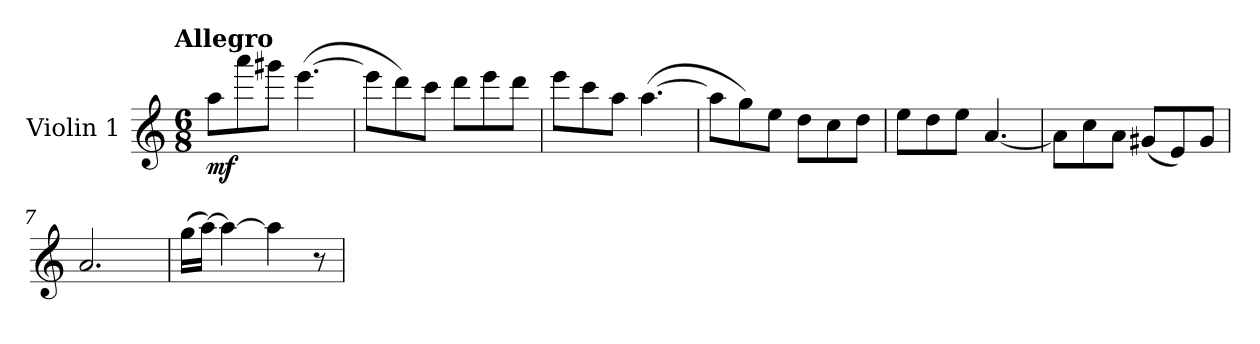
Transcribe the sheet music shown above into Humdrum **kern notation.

**kern	**dynam
*part1	*part1
*staff1	*staff1
*I"Violin 1	*
*I'Vln. 1	*
*clefG2	*
*k[]	*
!!LO:TX:omd:t=Allegro
*M6/8	*
*MM144	*
=1	=1
!	!LO:DY:b
8aa\L	mf
8aaa\	.
8ggg#X\J	.
(>[4.eee\	.
=2	=2
8eee\L]	.
8ddd\)	.
8ccc\J	.
8ddd\L	.
8eee\	.
8ddd\J	.
=3	=3
8eee\L	.
8ccc\	.
8aa\J	.
(>[4.aa\	.
=4	=4
8aa\L]	.
8gg\)	.
8ee\J	.
8dd\L	.
8cc\	.
8dd\J	.
=5	=5
8ee\L	.
8dd\	.
8ee\J	.
[4.a/	.
=6	=6
8a\L]	.
8cc\	.
8a\J	.
(<8g#X/L	.
8e/)	.
8g#/J	.
=7	=7
2.a/	.
=8	=8
(>16gg\LL	.
[16aa\JJ)	.
4aa\_	.
4aa\]	.
8r	.
=	=
*-	*-
